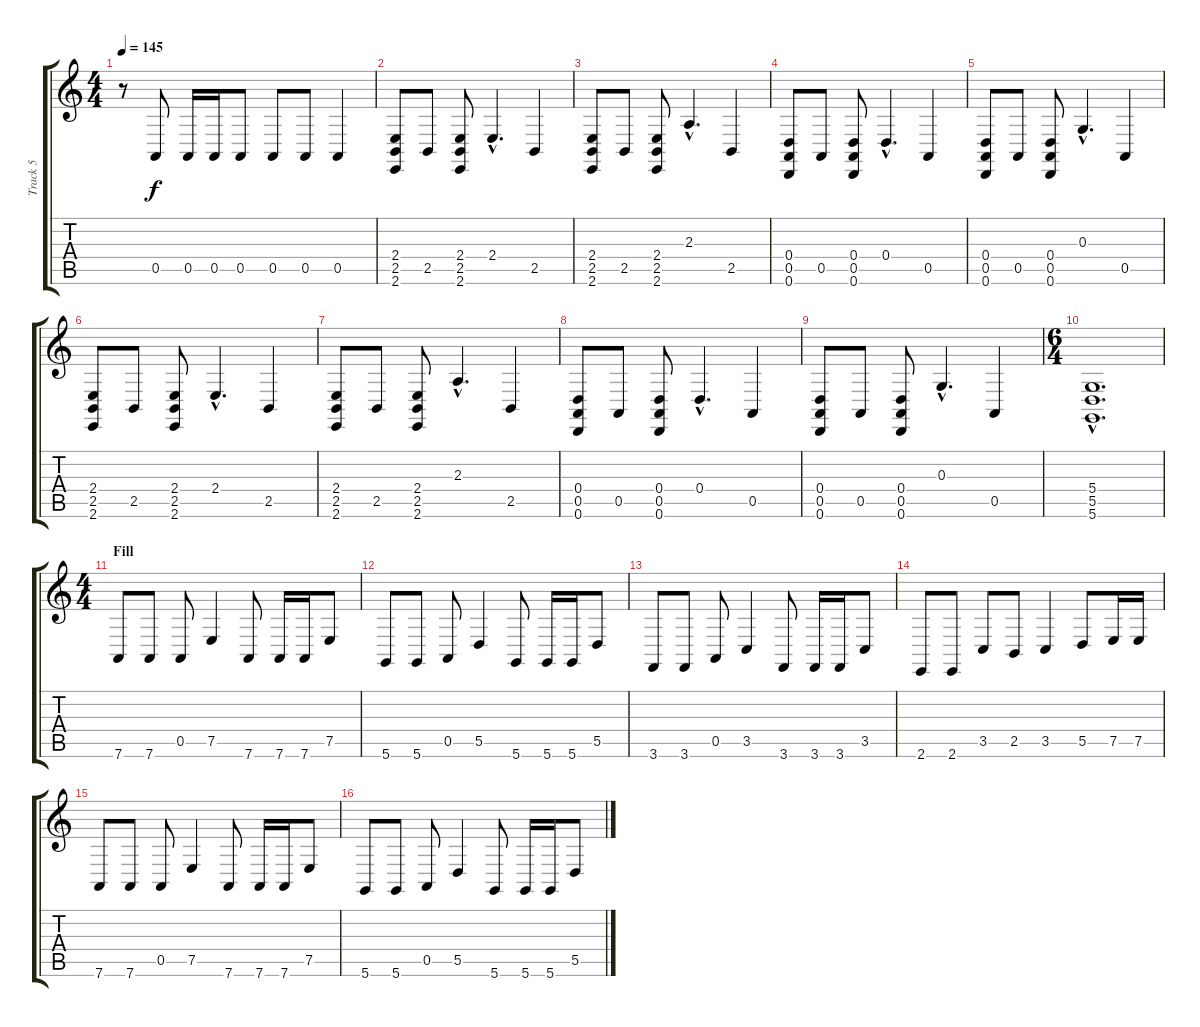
\track ("Track 5" "Track 5") {instrument synthdrum}
\staff {score tabs}
\tuning (E4 B3 G3 D3 A2 D2) {hide}
\ts (4 4)
\tempo 145
\clef g2
\ks c
r.8{dy f} 0.5.8 0.5.16 0.5.16 0.5.8 0.5.8 0.5.8 0.5.4 |
(2.4 2.5 2.6).8 2.5.8 (2.4 2.5 2.6).8 2.4{hac}.4{d} 2.5.4 |
(2.4 2.5 2.6).8 2.5.8 (2.4 2.5 2.6).8 2.3{hac}.4{d} 2.5.4 |
(0.4 0.5 0.6).8 0.5.8 (0.4 0.5 0.6).8 0.4{hac}.4{d} 0.5.4 |
(0.4 0.5 0.6).8 0.5.8 (0.4 0.5 0.6).8 0.3{hac}.4{d} 0.5.4 |
(2.4 2.5 2.6).8 2.5.8 (2.4 2.5 2.6).8 2.4{hac}.4{d} 2.5.4 |
(2.4 2.5 2.6).8 2.5.8 (2.4 2.5 2.6).8 2.3{hac}.4{d} 2.5.4 |
(0.4 0.5 0.6).8 0.5.8 (0.4 0.5 0.6).8 0.4{hac}.4{d} 0.5.4 |
(0.4 0.5 0.6).8 0.5.8 (0.4 0.5 0.6).8 0.3{hac}.4{d} 0.5.4 |
\ts (6 4)
(5.4{hac} 5.5{hac} 5.6{hac}).1{d} |
\ts (4 4)
\section ("" "Fill")
7.6.8{volume 11} 7.6.8 0.5.8 7.5.4 7.6.8 7.6.16 7.6.16 7.5.8 |
5.6.8 5.6.8 0.5.8 5.5.4 5.6.8 5.6.16 5.6.16 5.5.8 |
3.6.8{volume 16} 3.6.8 0.5.8 3.5.4 3.6.8 3.6.16 3.6.16 3.5.8 |
2.6.8 2.6.8 3.5.8 2.5.8 3.5.4 5.5.8 7.5.16 7.5.16 |
7.6.8{volume 11} 7.6.8 0.5.8 7.5.4 7.6.8 7.6.16 7.6.16 7.5.8 |
5.6.8 5.6.8 0.5.8 5.5.4 5.6.8 5.6.16 5.6.16 5.5.8
